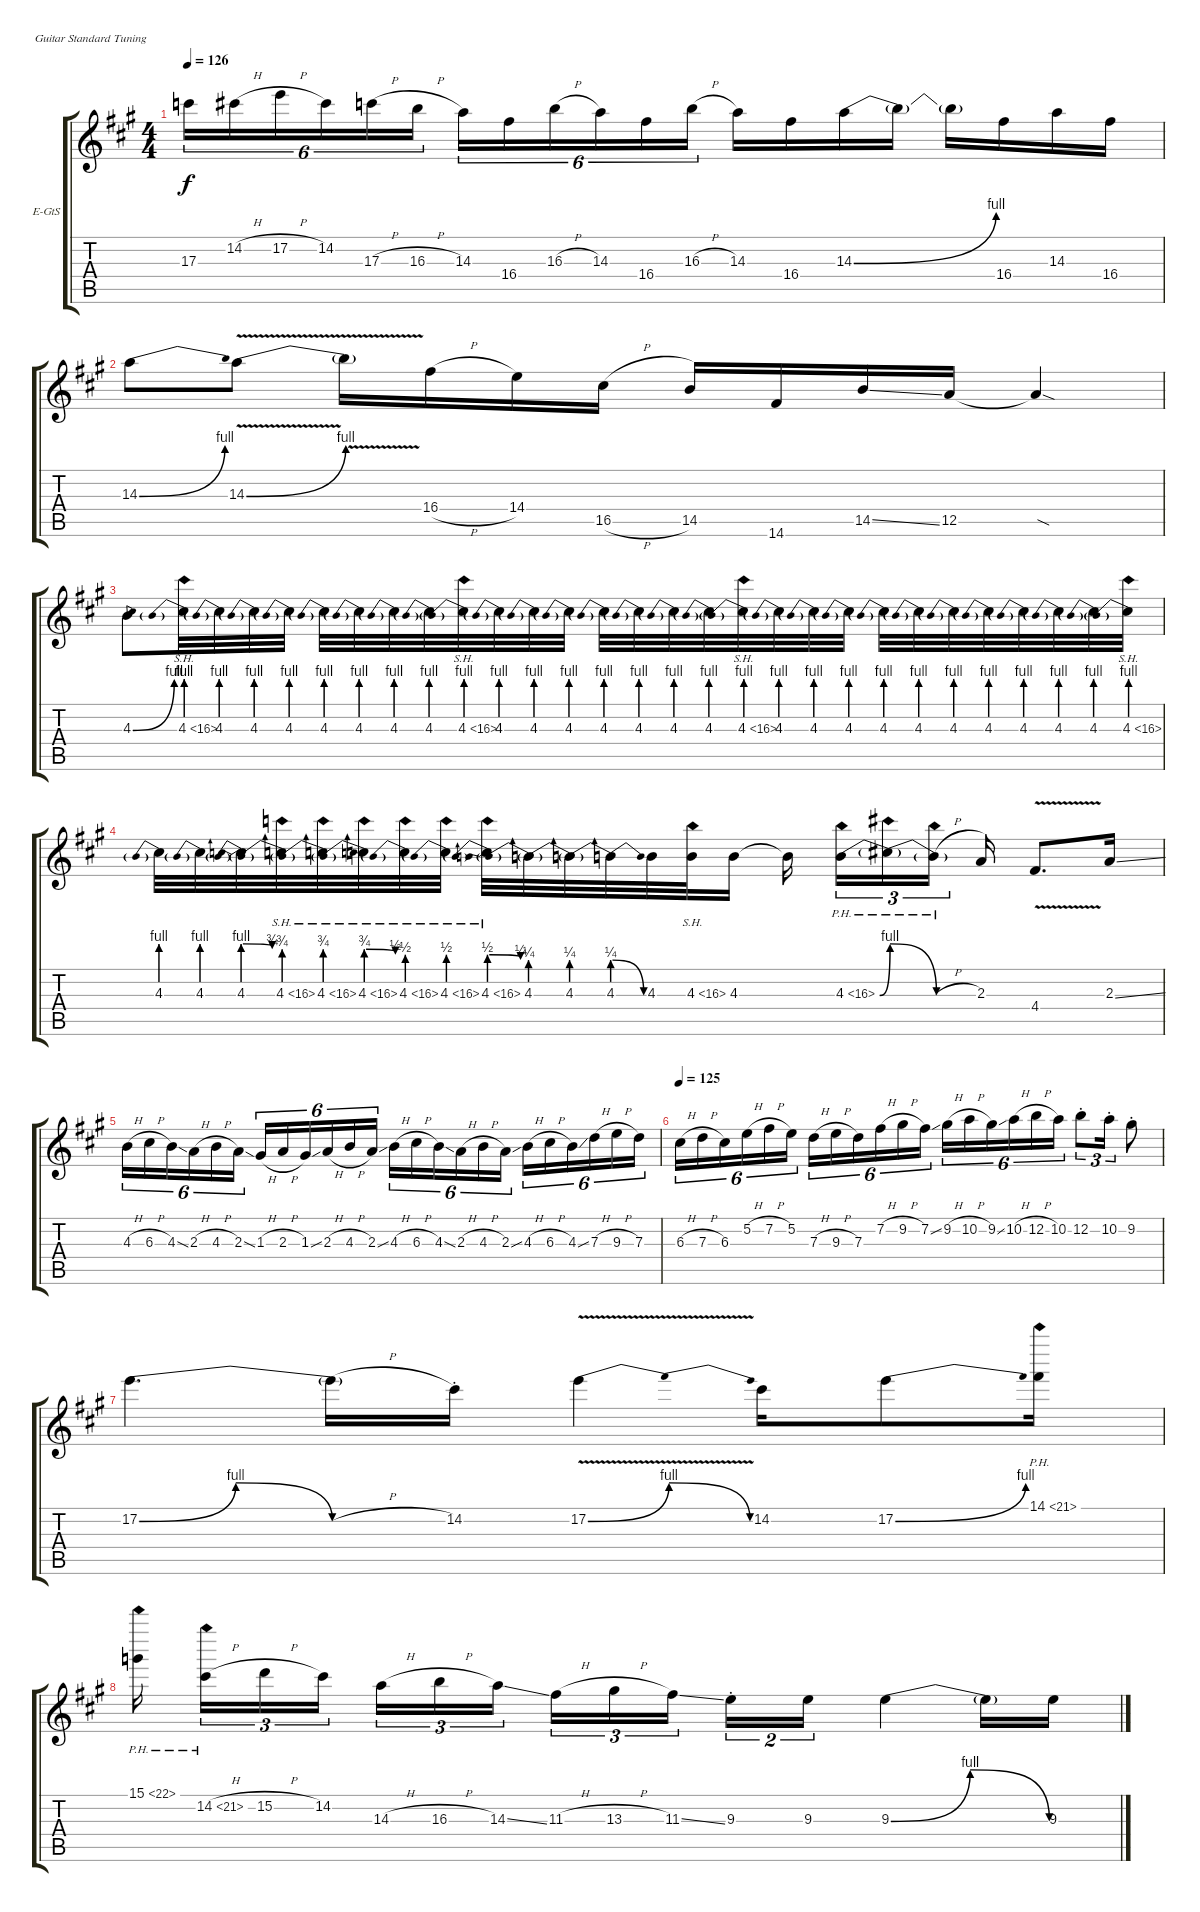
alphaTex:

\bracketExtendMode groupsimilarinstruments
\firstSystemTrackNameOrientation horizontal
\otherSystemsTrackNameOrientation horizontal
\track ("Vivian Campbell Lead" "E-GtS") {instrument electricguitarclean}
\staff {score tabs}
\tuning (E4 B3 G3 D3 A2 E2)
\ts (4 4)
\tempo 126
\clef g2
\ks f#minor
17.3.16{tu (6 4) dy f} 14.2{h}.16{tu (6 4)} 17.2{h}.16{tu (6 4)} 14.2.16{tu (6 4)} 17.3{h}.16{tu (6 4)} 16.3{h}.16{tu (6 4)} 14.3.16{tu (6 4)} 16.4.16{tu (6 4)} 16.3{h}.16{tu (6 4)} 14.3.16{tu (6 4)} 16.4.16{tu (6 4)} 16.3{h}.16{tu (6 4)} 14.3.16 16.4.16 14.3{be (bend 0 0 28.799999999999997 4)}.16 14.3{t}.16 14.3{t}.16 16.4.16 14.3.16 16.4.16 |
14.3{be (bend 0 0 15 4)}.8 14.3{be (bend 0 0 15 4) v}.8 14.3{v t}.16 16.4{h}.16 14.4.16 16.5{h}.16 14.5.16 14.6.16 14.5{ss}.16 12.5.16 12.5{sod t}.4 |
4.3{be (bend 0 0 29.4 4)}.8 4.3{be (prebend 0 4 60 4) sh 12}.32 4.3{be (prebend 0 4 60 4)}.32 4.3{be (prebend 0 4 60 4)}.32 4.3{be (prebend 0 4 60 4)}.32 4.3{be (prebend 0 4 60 4)}.32 4.3{be (prebend 0 4 60 4)}.32 4.3{be (prebend 0 4 60 4)}.32 4.3{be (prebend 0 4 60 4)}.32 4.3{be (prebend 0 4 60 4) sh 12}.32 4.3{be (prebend 0 4 60 4)}.32 4.3{be (prebend 0 4 60 4)}.32 4.3{be (prebend 0 4 60 4)}.32 4.3{be (prebend 0 4 60 4)}.32 4.3{be (prebend 0 4 60 4)}.32 4.3{be (prebend 0 4 60 4)}.32 4.3{be (prebend 0 4 60 4)}.32 4.3{be (prebend 0 4 60 4) sh 12}.32 4.3{be (prebend 0 4 60 4)}.32 4.3{be (prebend 0 4 60 4)}.32 4.3{be (prebend 0 4 60 4)}.32 4.3{be (prebend 0 4 60 4)}.32 4.3{be (prebend 0 4 60 4)}.32 4.3{be (prebend 0 4 60 4)}.32 4.3{be (prebend 0 4 60 4)}.32 4.3{be (prebend 0 4 60 4)}.32 4.3{be (prebend 0 4 60 4)}.32 4.3{be (prebend 0 4 60 4)}.32 4.3{be (prebend 0 4 60 4) sh 12}.32 |
4.3{be (prebend 0 4 60 4)}.32 4.3{be (prebend 0 4 60 4)}.32 4.3{be (prebendrelease 0 4 28.2 3)}.32 4.3{be (prebend 0 3 60 3) sh 12}.32 4.3{be (prebend 0 3 60 3) sh 12}.32 4.3{be (prebendrelease 0 3 28.799999999999997 2) sh 12}.32 4.3{be (prebend 0 2 60 2) sh 12}.32 4.3{be (prebend 0 2 60 2) sh 12}.32 4.3{be (prebendrelease 0 2 28.2 1) sh 12}.32 4.3{be (prebend 0 1 60 1)}.32 4.3{be (prebend 0 1 60 1)}.32 4.3{be (prebendrelease 0 1 29.4 0)}.32 4.3.32 4.3{sh 12}.32 4.3.16 4.3{t}.16 4.3{be (bend 0 0 21 4) ph 12}.16{tu (3 2)} 4.3{be (release 0 4 15.6 0) ph 12 t}.16{tu (3 2)} 4.3{be (hold 0 0 60 0) ph 12 h t}.16{tu (3 2)} 2.3.16 4.4{v}.8{d} 2.3{ss}.16 |
4.3{h}.16{tu (6 4)} 6.3{h}.16{tu (6 4)} 4.3{ss}.16{tu (6 4)} 2.3{h}.16{tu (6 4)} 4.3{h}.16{tu (6 4)} 2.3{ss}.16{tu (6 4)} 1.3{h}.16{tu (6 4)} 2.3{h}.16{tu (6 4)} 1.3{ss}.16{tu (6 4)} 2.3{h}.16{tu (6 4)} 4.3{h}.16{tu (6 4)} 2.3{ss}.16{tu (6 4)} 4.3{h}.16{tu (6 4)} 6.3{h}.16{tu (6 4)} 4.3{ss}.16{tu (6 4)} 2.3{h}.16{tu (6 4)} 4.3{h}.16{tu (6 4)} 2.3{ss}.16{tu (6 4)} 4.3{h}.16{tu (6 4)} 6.3{h}.16{tu (6 4)} 4.3{ss}.16{tu (6 4)} 7.3{h}.16{tu (6 4)} 9.3{h}.16{tu (6 4)} 7.3.16{tu (6 4)} |
\tempo 125
6.3{h}.16{tu (6 4)} 7.3{h}.16{tu (6 4)} 6.3.16{tu (6 4)} 5.2{h}.16{tu (6 4)} 7.2{h}.16{tu (6 4)} 5.2.16{tu (6 4)} 7.3{h}.16{tu (6 4)} 9.3{h}.16{tu (6 4)} 7.3.16{tu (6 4)} 7.2{h}.16{tu (6 4)} 9.2{h}.16{tu (6 4)} 7.2{ss}.16{tu (6 4)} 9.2{h}.16{tu (6 4)} 10.2{h}.16{tu (6 4)} 9.2{ss}.16{tu (6 4)} 10.2{h}.16{tu (6 4)} 12.2{h}.16{tu (6 4)} 10.2.16{tu (6 4)} 12.2{st}.8{tu (3 2)} 10.2{st}.16{tu (3 2)} 9.2{st}.8 |
17.2{be (bendrelease 0 0 15.6 4 47.4 4 59.4 0)}.4{d} 17.2{be (hold 0 0 60 0) h t}.16 14.2{st}.16 17.2{be (bendrelease 0 0 10.2 4 50.4 4 59.4 0) v}.4 14.2.16 17.2{be (bend 0 0 15 4)}.8 14.1{ph 7}.16 |
15.1{ph 7}.16 14.2{ph 7 h}.16{tu (3 2)} 15.2{h}.16{tu (3 2)} 14.2.16{tu (3 2)} 14.3{h}.16{tu (3 2)} 16.3{h}.16{tu (3 2)} 14.3{ss}.16{tu (3 2)} 11.3{h}.16{tu (3 2)} 13.3{h}.16{tu (3 2)} 11.3{ss}.16{tu (3 2)} 9.3{st}.16{tu (2 3)} 9.3.16{tu (2 3)} 9.3{be (bendrelease 0 0 15 4 38.4 4 49.199999999999996 0)}.4 9.3{t}.16 9.3{ss}.16
